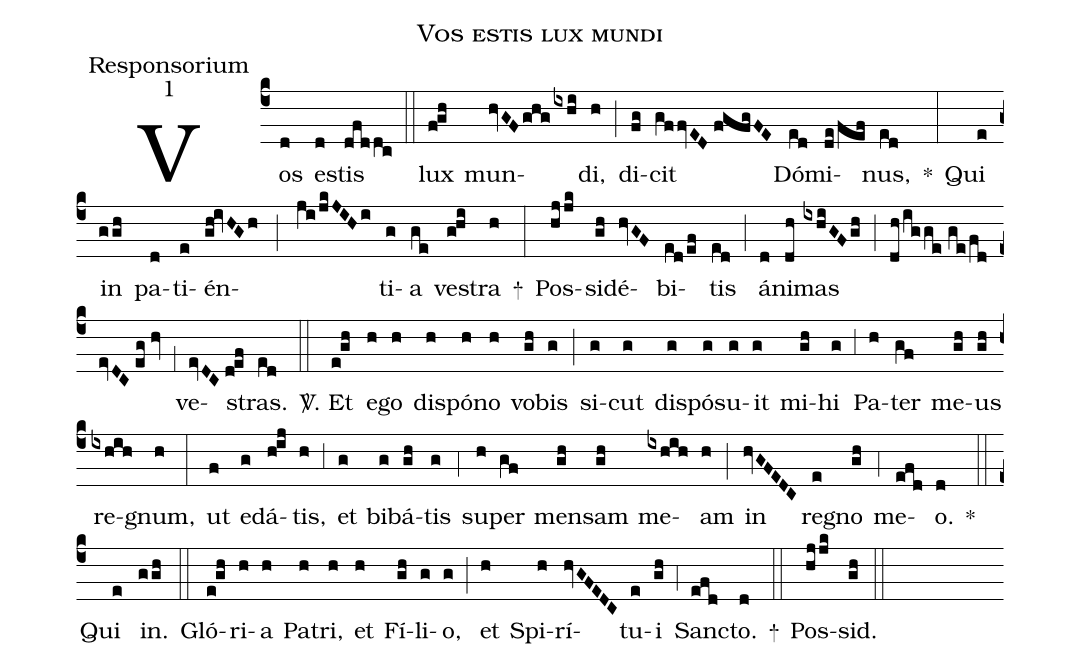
name:Vos estis lux mundi;
office-part:Responsorium;
mode:1;
%%
(c4) Vos(d) e(d)stis(dfddc) (::)
lux(f!gh) mun(hvGF/ghg/ixhi)di,(h) (;) di(fg)cit(gffvED//fgfgFE) Dó(ed)mi(de/fef)nus,(ed) *(:) Qui(e) in(ggh) pa(d)ti(e)én(gh!ivHGh;ji/jkJIHi)ti(g)a(ge) ve(g!hi)stra(h) +(:) Pos(hjjk)si(gh)dé(hvGF)bi(ed/ef)tis(ed) (;) á(d)ni(dh)mas(ixhiGFgh) (;) (dh/igge//ge/fd/evDC//eg//hv) (,1) ve(evDC//d!ef)stras.(ed) (::)

<sp>V/</sp>. Et(e!gh) e(h)go(h) di(h)spó(h)no(h) vo(gh)bis(g) (;) si(g)cut(g) di(g)spó(g)su(g)it(g) mi(gh)hi(g) (,3) Pa(h)ter(gf) me(gh)us(gh) re(ixhih)gnum,(h) (:)
ut(f) e(g)dá(h!ij)tis,(h) (,3) et(g) bi(g)bá(gh)tis(g) (,4) su(h)per(gf) men(gh)sam(gh) me(ixhih)am(h) (;) in(hvGFEDC) re(e)gno(gh) (,4) me(efd)o.(d) *(::) Qui(e) in.(ggh) (::)

Gló(e!gh)ri(h)a(h) Pa(h)tri,(h) et(h) Fí(gh)li(g)o,(g) (;) et(h) Spi(h)rí(hvGFEDC)tu(e)i(gh) (,4) San(efd)cto.(d) +(::) Pos(hjjk)sid.(gh) (::)
